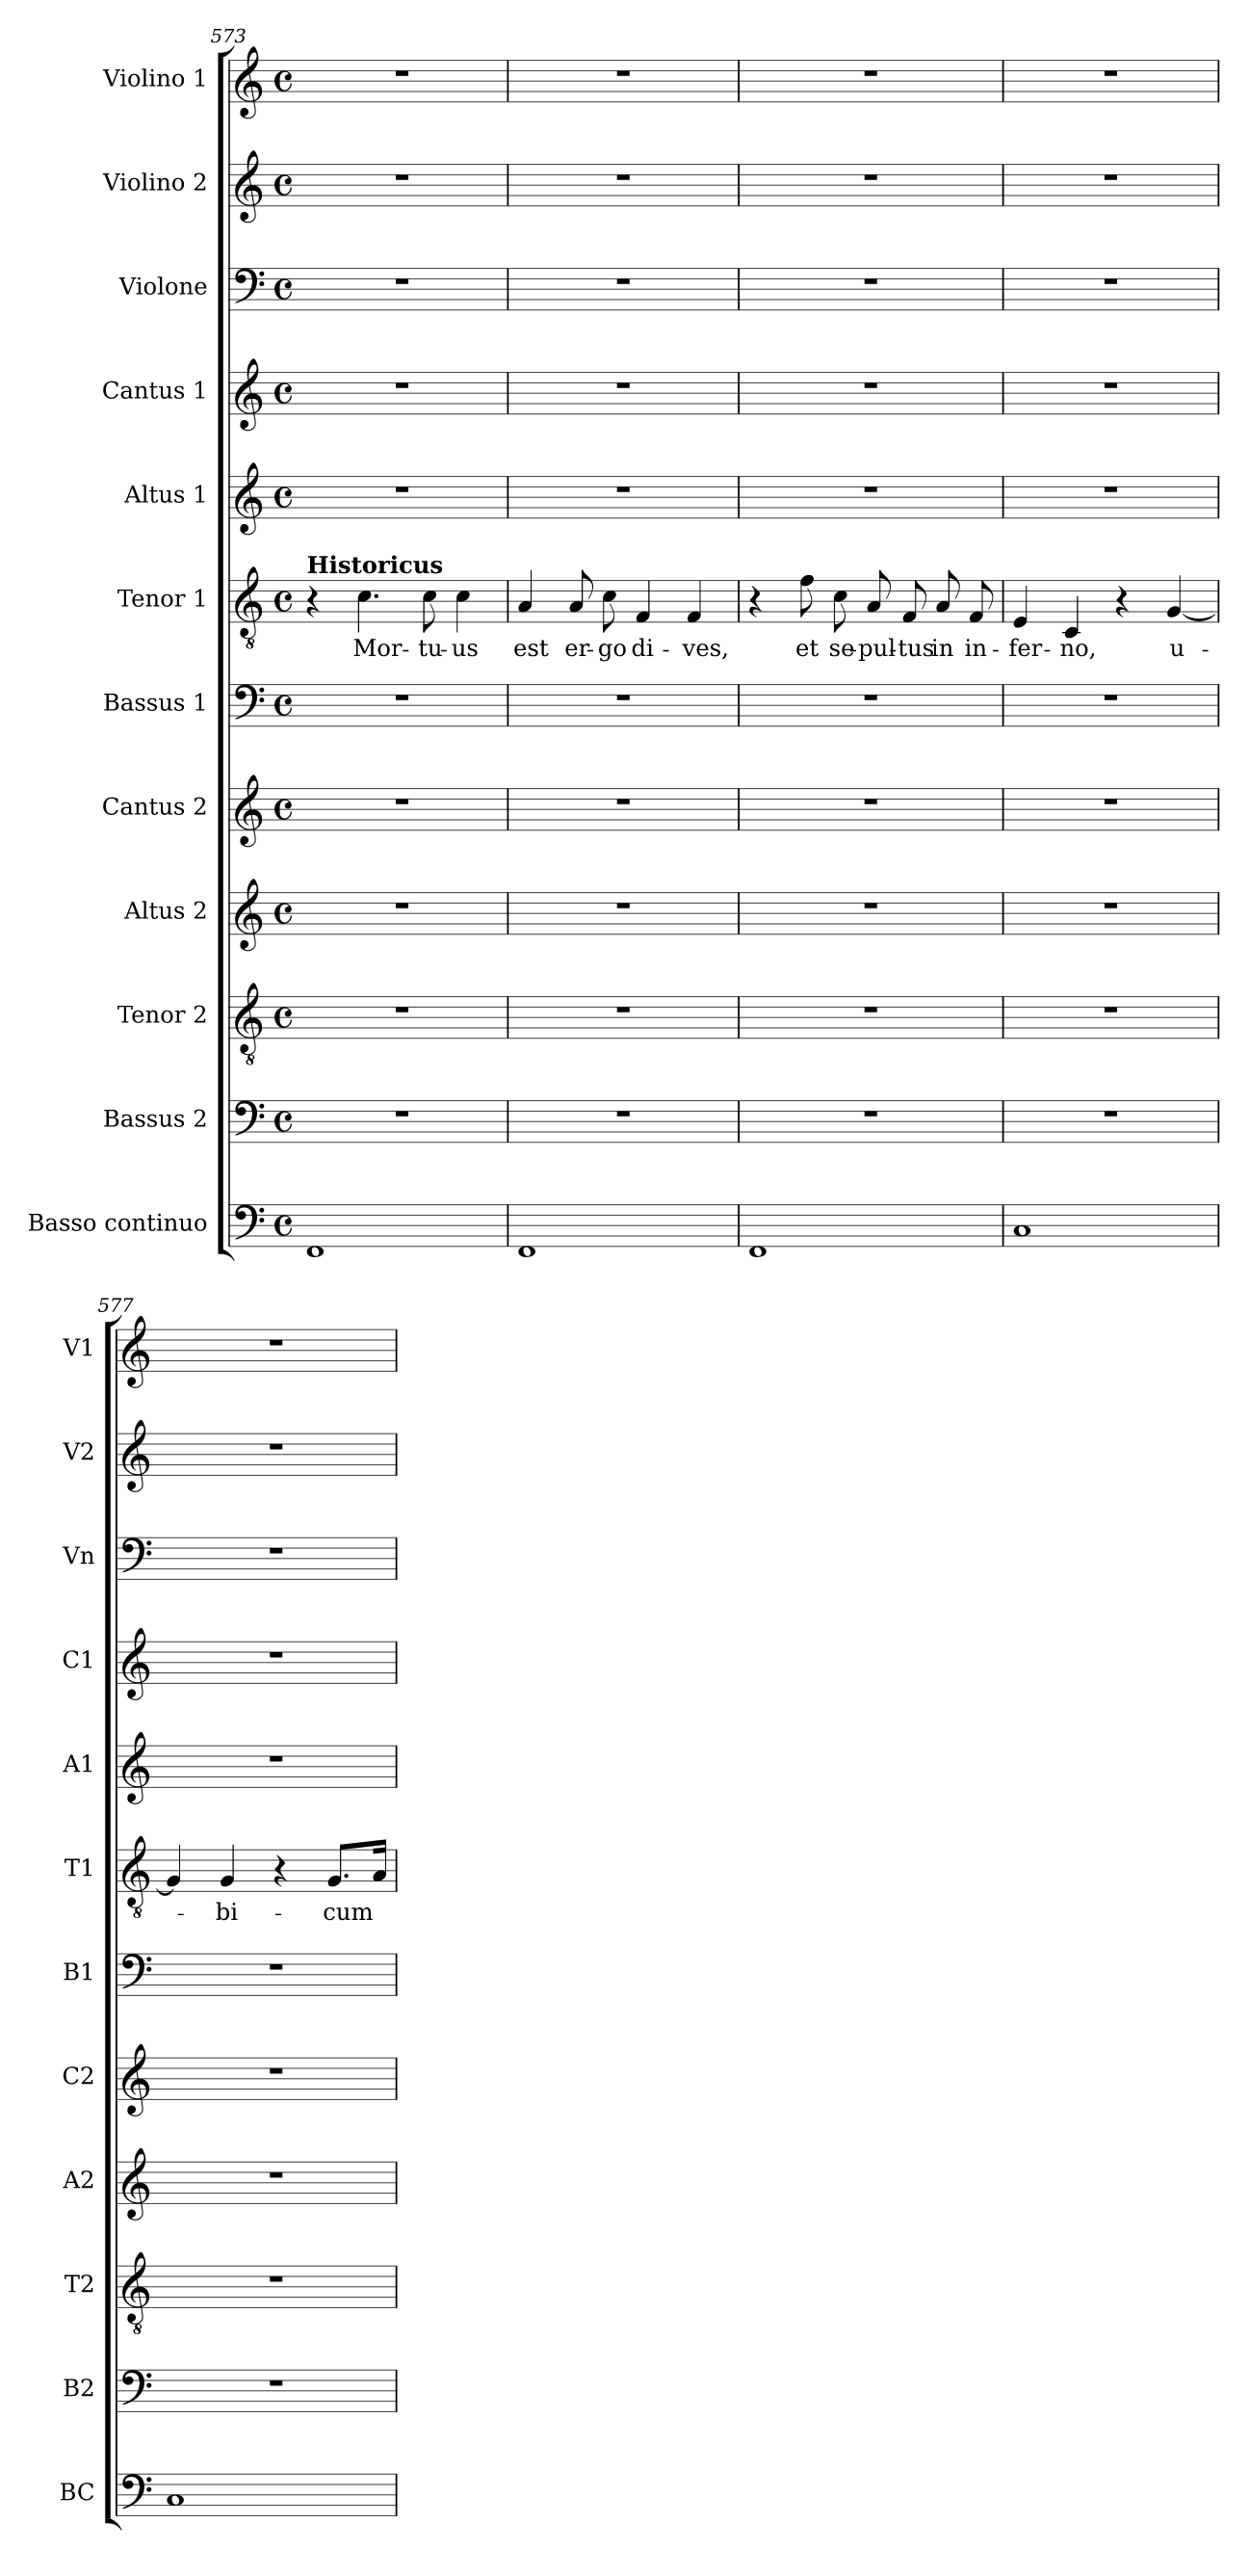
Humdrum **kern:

**kern	**kern	**kern	**kern	**kern	**kern	**kern	**text	**kern	**kern	**kern	**kern	**kern
*part12	*part11	*part10	*part9	*part8	*part7	*part6	*part6	*part5	*part4	*part3	*part2	*part1
*staff12	*staff11	*staff10	*staff9	*staff8	*staff7	*staff6	*staff6	*staff5	*staff4	*staff3	*staff2	*staff1
*I"Basso continuo	*I"Bassus 2	*I"Tenor 2	*I"Altus 2	*I"Cantus 2	*I"Bassus 1	*I"Tenor 1	*	*I"Altus 1	*I"Cantus 1	*I"Violone	*I"Violino 2	*I"Violino 1
*I'BC	*I'B2	*I'T2	*I'A2	*I'C2	*I'B1	*I'T1	*	*I'A1	*I'C1	*I'Vn	*I'V2	*I'V1
!!LO:LB:g=z
*clefF4	*clefF4	*clefGv2	*clefG2	*clefG2	*clefF4	*clefGv2	*	*clefG2	*clefG2	*clefF4	*clefG2	*clefG2
*ITrd7c12	*	*	*	*	*	*	*	*	*	*ITrd7c12	*	*
*k[]	*k[]	*k[]	*k[]	*k[]	*k[]	*k[]	*	*k[]	*k[]	*k[]	*k[]	*k[]
*C:	*C:	*C:	*C:	*C:	*C:	*C:	*	*C:	*C:	*C:	*C:	*C:
*M4/4	*M4/4	*M4/4	*M4/4	*M4/4	*M4/4	*M4/4	*	*M4/4	*M4/4	*M4/4	*M4/4	*M4/4
*met(c)	*met(c)	*met(c)	*met(c)	*met(c)	*met(c)	*met(c)	*	*met(c)	*met(c)	*met(c)	*met(c)	*met(c)
=573	=573	=573	=573	=573	=573	=573	=573	=573	=573	=573	=573	=573
!	!	!	!	!	!	!LO:TX:a:B:t=Historicus	!	!	!	!	!	!
1FFF	1r	1r	1r	1r	1r	4r	.	1r	1r	1r	1r	1r
!	!	!	!	!	!	!	!LO:LY:b	!	!	!	!	!
.	.	.	.	.	.	4.c\	Mor-	.	.	.	.	.
!	!	!	!	!	!	!	!LO:LY:b	!	!	!	!	!
.	.	.	.	.	.	8c\	-tu-	.	.	.	.	.
!	!	!	!	!	!	!	!LO:LY:b	!	!	!	!	!
.	.	.	.	.	.	4c\	-us	.	.	.	.	.
=574	=574	=574	=574	=574	=574	=574	=574	=574	=574	=574	=574	=574
!	!	!	!	!	!	!	!LO:LY:b	!	!	!	!	!
1FFF	1r	1r	1r	1r	1r	4A/	est	1r	1r	1r	1r	1r
!	!	!	!	!	!	!	!LO:LY:b	!	!	!	!	!
.	.	.	.	.	.	8A/	er-	.	.	.	.	.
!	!	!	!	!	!	!	!LO:LY:b	!	!	!	!	!
.	.	.	.	.	.	8c\	-go	.	.	.	.	.
!	!	!	!	!	!	!	!LO:LY:b	!	!	!	!	!
.	.	.	.	.	.	4F/	di-	.	.	.	.	.
!	!	!	!	!	!	!	!LO:LY:b	!	!	!	!	!
.	.	.	.	.	.	4F/	-ves,	.	.	.	.	.
=575	=575	=575	=575	=575	=575	=575	=575	=575	=575	=575	=575	=575
1FFF	1r	1r	1r	1r	1r	4r	.	1r	1r	1r	1r	1r
!	!	!	!	!	!	!	!LO:LY:b	!	!	!	!	!
.	.	.	.	.	.	8f\	et	.	.	.	.	.
!	!	!	!	!	!	!	!LO:LY:b	!	!	!	!	!
.	.	.	.	.	.	8c\	se-	.	.	.	.	.
!	!	!	!	!	!	!	!LO:LY:b	!	!	!	!	!
.	.	.	.	.	.	8A/	-pul-	.	.	.	.	.
!	!	!	!	!	!	!	!LO:LY:b	!	!	!	!	!
.	.	.	.	.	.	8F/	-tus	.	.	.	.	.
!	!	!	!	!	!	!	!LO:LY:b	!	!	!	!	!
.	.	.	.	.	.	8A/	in	.	.	.	.	.
!	!	!	!	!	!	!	!LO:LY:b	!	!	!	!	!
.	.	.	.	.	.	8F/	in-	.	.	.	.	.
=576	=576	=576	=576	=576	=576	=576	=576	=576	=576	=576	=576	=576
!	!	!	!	!	!	!	!LO:LY:b	!	!	!	!	!
1CC	1r	1r	1r	1r	1r	4E/	-fer-	1r	1r	1r	1r	1r
!	!	!	!	!	!	!	!LO:LY:b	!	!	!	!	!
.	.	.	.	.	.	4C/	-no,	.	.	.	.	.
.	.	.	.	.	.	4r	.	.	.	.	.	.
!	!	!	!	!	!	!	!LO:LY:b	!	!	!	!	!
.	.	.	.	.	.	[4G/	u-	.	.	.	.	.
=577	=577	=577	=577	=577	=577	=577	=577	=577	=577	=577	=577	=577
1CC	1r	1r	1r	1r	1r	4G/]	.	1r	1r	1r	1r	1r
!	!	!	!	!	!	!	!LO:LY:b	!	!	!	!	!
.	.	.	.	.	.	4G/	-bi-	.	.	.	.	.
.	.	.	.	.	.	4r	.	.	.	.	.	.
!	!	!	!	!	!	!	!LO:LY:b	!	!	!	!	!
.	.	.	.	.	.	8.G/L	-cum	.	.	.	.	.
.	.	.	.	.	.	16A/Jk	.	.	.	.	.	.
=	=	=	=	=	=	=	=	=	=	=	=	=
*-	*-	*-	*-	*-	*-	*-	*-	*-	*-	*-	*-	*-
